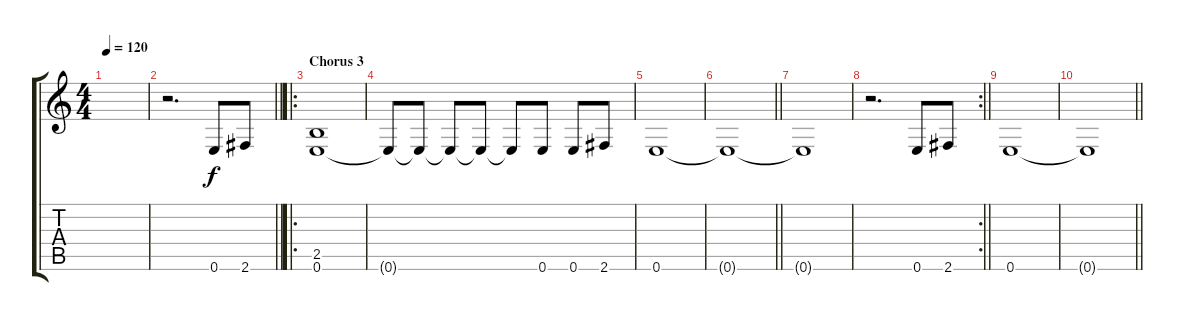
\track "" {instrument overdrivenguitar}
\staff {score tabs}
\tuning (E4 B3 G3 D3 A2 E2) {hide}
\ts (4 4)
\tempo 120
\clef g2
\ks c
|
\barLineRight lightlight
r.2{d} 0.6.8 2.6.8 |
\ro
\section ("" "Chorus 3")
(2.5 0.6).1 |
0.6{t}.8 0.6{t}.8 0.6{t}.8 0.6{t}.8 0.6{t}.8 0.6.8 0.6.8 2.6.8 |
0.6.1 |
\barLineRight lightlight
0.6{t}.1 |
0.6{t}.1 |
\rc 2
\barLineRight lightlight
r.2{d} 0.6.8 2.6.8 |
0.6.1 |
\barLineRight lightlight
0.6{t}.1
